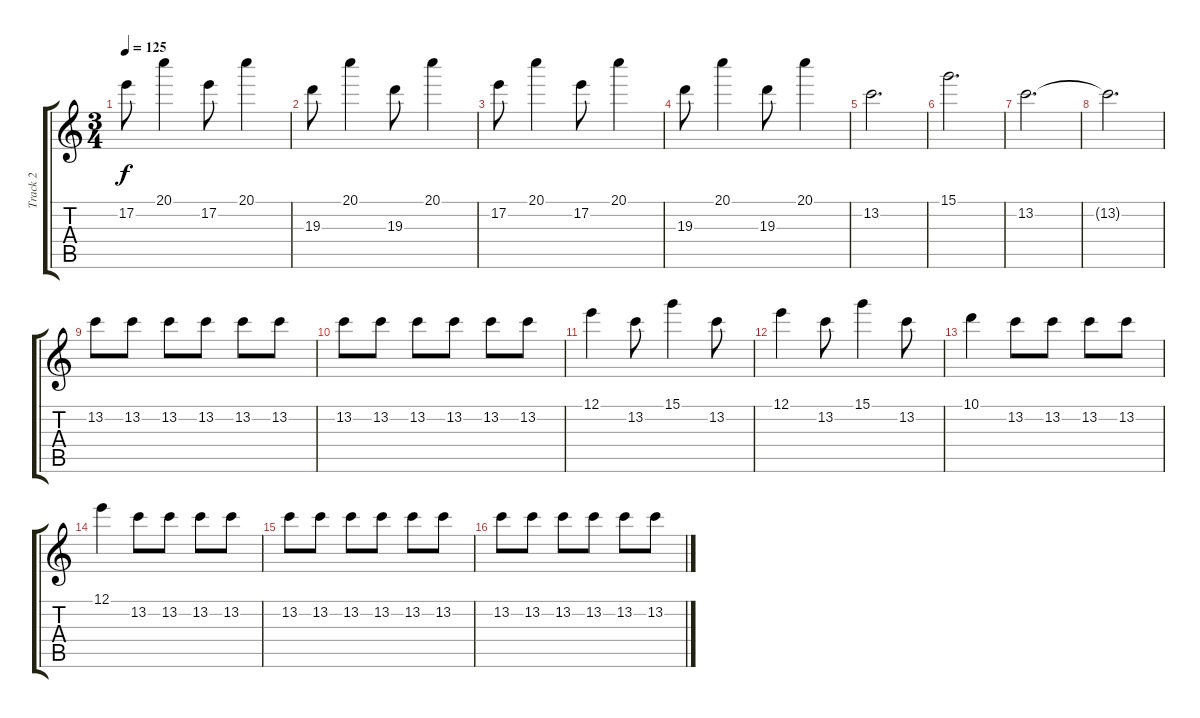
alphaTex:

\track ("Track 2" "Track 2") {instrument electricguitarjazz}
\staff {score tabs}
\tuning (E4 B3 G3 D3 A2 E2) {hide}
\ts (3 4)
\tempo 125
\clef g2
\ks c
17.2.8{dy f} 20.1.4 17.2.8 20.1.4 |
19.3.8 20.1.4 19.3.8 20.1.4 |
17.2.8 20.1.4 17.2.8 20.1.4 |
19.3.8 20.1.4 19.3.8 20.1.4 |
13.2.2{d} |
15.1.2{d} |
13.2.2{d} |
13.2{t}.2{d} |
13.2.8 13.2.8 13.2.8 13.2.8 13.2.8 13.2.8 |
13.2.8 13.2.8 13.2.8 13.2.8 13.2.8 13.2.8 |
12.1.4 13.2.8 15.1.4 13.2.8 |
12.1.4 13.2.8 15.1.4 13.2.8 |
10.1.4 13.2.8 13.2.8 13.2.8 13.2.8 |
12.1.4 13.2.8 13.2.8 13.2.8 13.2.8 |
13.2.8 13.2.8 13.2.8 13.2.8 13.2.8 13.2.8 |
13.2.8 13.2.8 13.2.8 13.2.8 13.2.8 13.2.8
